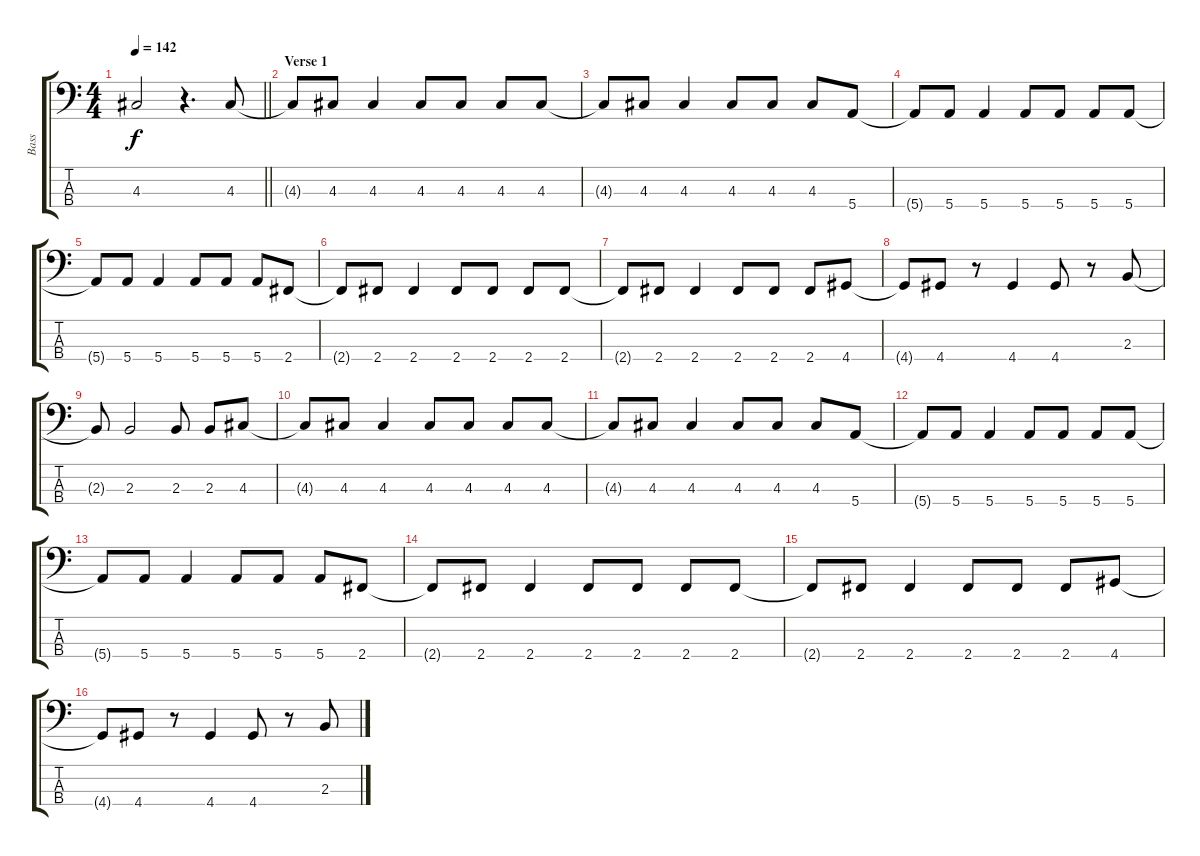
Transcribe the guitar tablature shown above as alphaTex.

\track ("Bass" "Bass") {instrument electricbassfinger}
\staff {score tabs}
\tuning (G2 D2 A1 E1) {hide}
\ts (4 4)
\tempo 142
\clef f4
\barLineRight lightlight
\ks c
4.3{t}.2{dy f} r.4{d} 4.3.8 |
\section ("" "Verse 1")
4.3{t}.8 4.3.8 4.3.4 4.3.8 4.3.8 4.3.8 4.3.8 |
4.3{t}.8 4.3.8 4.3.4 4.3.8 4.3.8 4.3.8 5.4.8 |
5.4{t}.8 5.4.8 5.4.4 5.4.8 5.4.8 5.4.8 5.4.8 |
5.4{t}.8 5.4.8 5.4.4 5.4.8 5.4.8 5.4.8 2.4.8 |
2.4{t}.8 2.4.8 2.4.4 2.4.8 2.4.8 2.4.8 2.4.8 |
2.4{t}.8 2.4.8 2.4.4 2.4.8 2.4.8 2.4.8 4.4.8 |
4.4{t}.8 4.4.8 r.8 4.4.4 4.4.8 r.8 2.3.8 |
2.3{t}.8 2.3.2 2.3.8 2.3.8 4.3.8 |
4.3{t}.8 4.3.8 4.3.4 4.3.8 4.3.8 4.3.8 4.3.8 |
4.3{t}.8 4.3.8 4.3.4 4.3.8 4.3.8 4.3.8 5.4.8 |
5.4{t}.8 5.4.8 5.4.4 5.4.8 5.4.8 5.4.8 5.4.8 |
5.4{t}.8 5.4.8 5.4.4 5.4.8 5.4.8 5.4.8 2.4.8 |
2.4{t}.8 2.4.8 2.4.4 2.4.8 2.4.8 2.4.8 2.4.8 |
2.4{t}.8 2.4.8 2.4.4 2.4.8 2.4.8 2.4.8 4.4.8 |
4.4{t}.8 4.4.8 r.8 4.4.4 4.4.8 r.8 2.3.8
